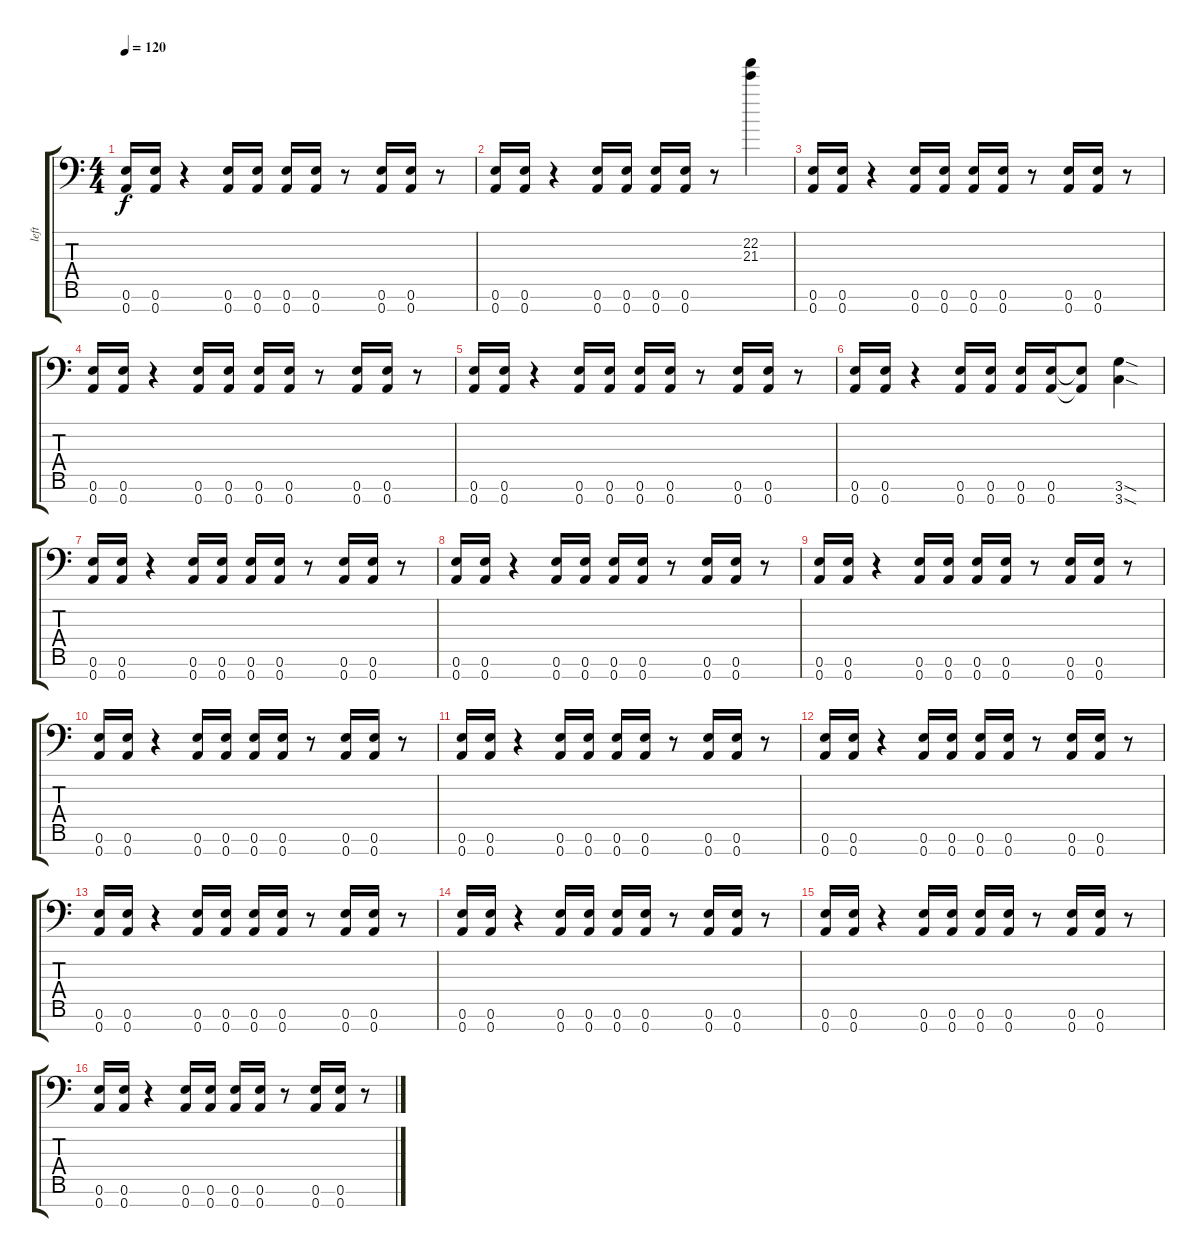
\track ("left" "left") {instrument distortionguitar}
\staff {score tabs}
\tuning (E4 B3 G3 D3 A2 E2 A1) {hide}
\ts (4 4)
\tempo 120
\clef f4
\ks c
(0.6 0.7).16{dy f} (0.6 0.7).16 r.4 (0.6 0.7).16 (0.6 0.7).16 (0.6 0.7).16 (0.6 0.7).16 r.8 (0.6 0.7).16 (0.6 0.7).16 r.8 |
(0.6 0.7).16 (0.6 0.7).16 r.4 (0.6 0.7).16 (0.6 0.7).16 (0.6 0.7).16 (0.6 0.7).16 r.8 (22.2 21.3).4 |
(0.6 0.7).16 (0.6 0.7).16 r.4 (0.6 0.7).16 (0.6 0.7).16 (0.6 0.7).16 (0.6 0.7).16 r.8 (0.6 0.7).16 (0.6 0.7).16 r.8 |
(0.6 0.7).16 (0.6 0.7).16 r.4 (0.6 0.7).16 (0.6 0.7).16 (0.6 0.7).16 (0.6 0.7).16 r.8 (0.6 0.7).16 (0.6 0.7).16 r.8 |
(0.6 0.7).16 (0.6 0.7).16 r.4 (0.6 0.7).16 (0.6 0.7).16 (0.6 0.7).16 (0.6 0.7).16 r.8 (0.6 0.7).16 (0.6 0.7).16 r.8 |
(0.6 0.7).16 (0.6 0.7).16 r.4 (0.6 0.7).16 (0.6 0.7).16 (0.6 0.7).16 (0.6 0.7).16 (0.6{t} 0.7{t}).8 (3.6{sod} 3.7{sod}).4 |
(0.6 0.7).16 (0.6 0.7).16 r.4 (0.6 0.7).16 (0.6 0.7).16 (0.6 0.7).16 (0.6 0.7).16 r.8 (0.6 0.7).16 (0.6 0.7).16 r.8 |
(0.6 0.7).16 (0.6 0.7).16 r.4 (0.6 0.7).16 (0.6 0.7).16 (0.6 0.7).16 (0.6 0.7).16 r.8 (0.6 0.7).16 (0.6 0.7).16 r.8 |
(0.6 0.7).16 (0.6 0.7).16 r.4 (0.6 0.7).16 (0.6 0.7).16 (0.6 0.7).16 (0.6 0.7).16 r.8 (0.6 0.7).16 (0.6 0.7).16 r.8 |
(0.6 0.7).16 (0.6 0.7).16 r.4 (0.6 0.7).16 (0.6 0.7).16 (0.6 0.7).16 (0.6 0.7).16 r.8 (0.6 0.7).16 (0.6 0.7).16 r.8 |
(0.6 0.7).16 (0.6 0.7).16 r.4 (0.6 0.7).16 (0.6 0.7).16 (0.6 0.7).16 (0.6 0.7).16 r.8 (0.6 0.7).16 (0.6 0.7).16 r.8 |
(0.6 0.7).16 (0.6 0.7).16 r.4 (0.6 0.7).16 (0.6 0.7).16 (0.6 0.7).16 (0.6 0.7).16 r.8 (0.6 0.7).16 (0.6 0.7).16 r.8 |
(0.6 0.7).16 (0.6 0.7).16 r.4 (0.6 0.7).16 (0.6 0.7).16 (0.6 0.7).16 (0.6 0.7).16 r.8 (0.6 0.7).16 (0.6 0.7).16 r.8 |
(0.6 0.7).16 (0.6 0.7).16 r.4 (0.6 0.7).16 (0.6 0.7).16 (0.6 0.7).16 (0.6 0.7).16 r.8 (0.6 0.7).16 (0.6 0.7).16 r.8 |
(0.6 0.7).16 (0.6 0.7).16 r.4 (0.6 0.7).16 (0.6 0.7).16 (0.6 0.7).16 (0.6 0.7).16 r.8 (0.6 0.7).16 (0.6 0.7).16 r.8 |
(0.6 0.7).16 (0.6 0.7).16 r.4 (0.6 0.7).16 (0.6 0.7).16 (0.6 0.7).16 (0.6 0.7).16 r.8 (0.6 0.7).16 (0.6 0.7).16 r.8
